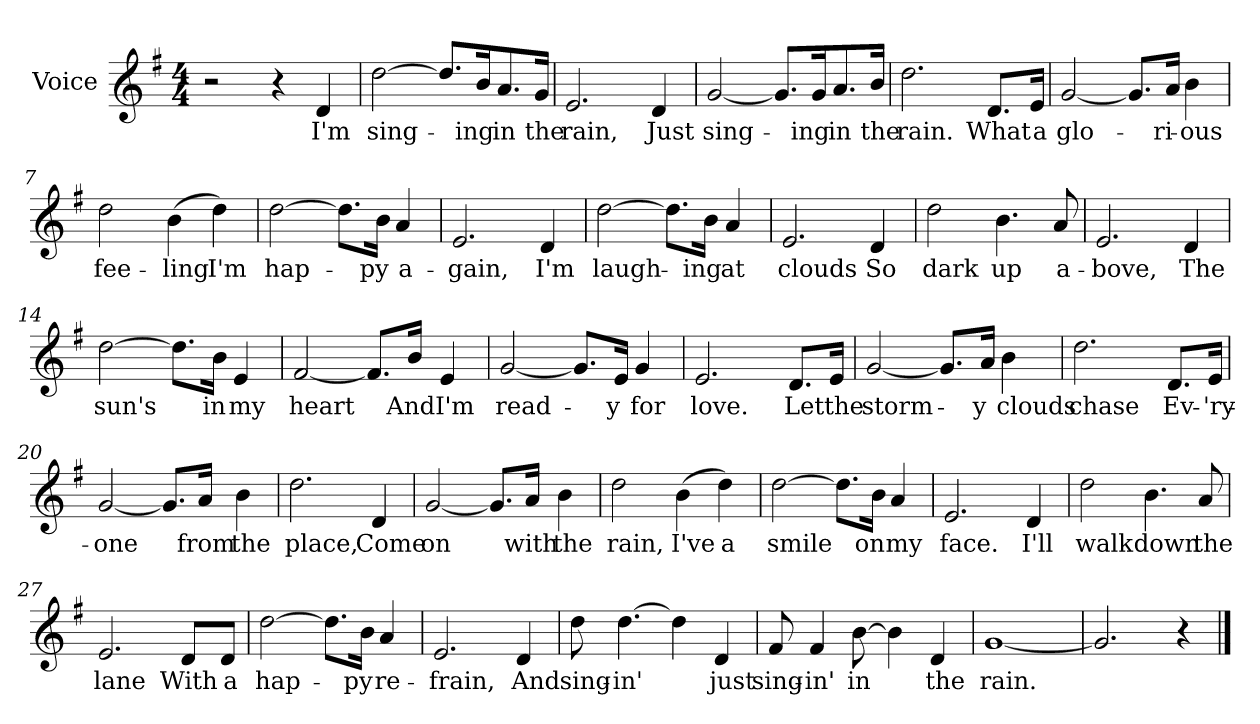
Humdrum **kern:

**kern	**text
*part1	*part1
*staff1	*staff1
*I"Voice	*
*I'Vo.	*
*clefG2	*
*k[f#]	*
*G:	*
*M4/4	*
=1	=1
2r	.
4r	.
4d/	I'm
=2	=2
[2dd\	sing-
8.dd/L]	.
16b/K	-ing
8.a/	in
16g/Jk	the
=3	=3
2.e/	rain,
4d/	Just
=4	=4
[2g/	sing-
8.g/L]	.
16g/K	-ing
8.a/	in
16b/Jk	the
=5	=5
2.dd\	rain.
8.d/L	What
16e/Jk	a
!!LO:LB:g=z
=6	=6
[2g/	glo-
8.g/L]	.
16a/Jk	-ri-
4b\	-ous
=7	=7
2dd\	fee-
(4b\	-ling
4dd\)	I'm
=8	=8
[2dd\	hap-
8.dd\L]	.
16b\Jk	-py
4a/	a-
=9	=9
2.e/	-gain,
4d/	I'm
=10	=10
[2dd\	laugh-
8.dd\L]	.
16b\Jk	-ing
4a/	at
!!LO:LB:g=z
=11	=11
2.e/	clouds
4d/	So
=12	=12
2dd\	dark
4.b\	up
8a/	a-
=13	=13
2.e/	-bove,
4d/	The
=14	=14
[2dd\	sun's
8.dd\L]	.
16b\Jk	in
4e/	my
=15	=15
[2f#/	heart
8.f#/L]	.
16b/Jk	And
4e/	I'm
!!LO:LB:g=z
=16	=16
[2g/	read-
8.g/L]	.
16e/Jk	-y
4g/	for
=17	=17
2.e/	love.
8.d/L	Let
16e/Jk	the
=18	=18
[2g/	storm-
8.g/L]	.
16a/Jk	-y
4b\	clouds
=19	=19
2.dd\	chase
8.d/L	Ev-
16e/Jk	-'ry-
!!LO:LB:g=z
=20	=20
[2g/	-one
8.g/L]	.
16a/Jk	from
4b\	the
=21	=21
2.dd\	place,
4d/	Come
=22	=22
[2g/	on
8.g/L]	.
16a/Jk	with
4b\	the
=23	=23
2dd\	rain,
(4b\	I've
4dd\)	a
=24	=24
[2dd\	smile
8.dd\L]	.
16b\Jk	on
4a/	my
!!LO:LB:g=z
=25	=25
2.e/	face.
4d/	I'll
=26	=26
2dd\	walk
4.b\	down
8a/	the
=27	=27
2.e/	lane
8d/L	With
8d/J	a
=28	=28
[2dd\	hap-
8.dd\L]	.
16b\Jk	-py
4a/	re-
=29	=29
2.e/	-frain,
4d/	And
!!LO:LB:g=z
=30	=30
8dd\	sing-
[4.dd\	-in'
4dd\]	.
4d/	just
=31	=31
8f#/	sing-
4f#/	-in'
[8b\	in
4b\]	.
4d/	the
=32	=32
[1g	rain.
=33	=33
2.g/]	.
4r	.
==	==
*-	*-
